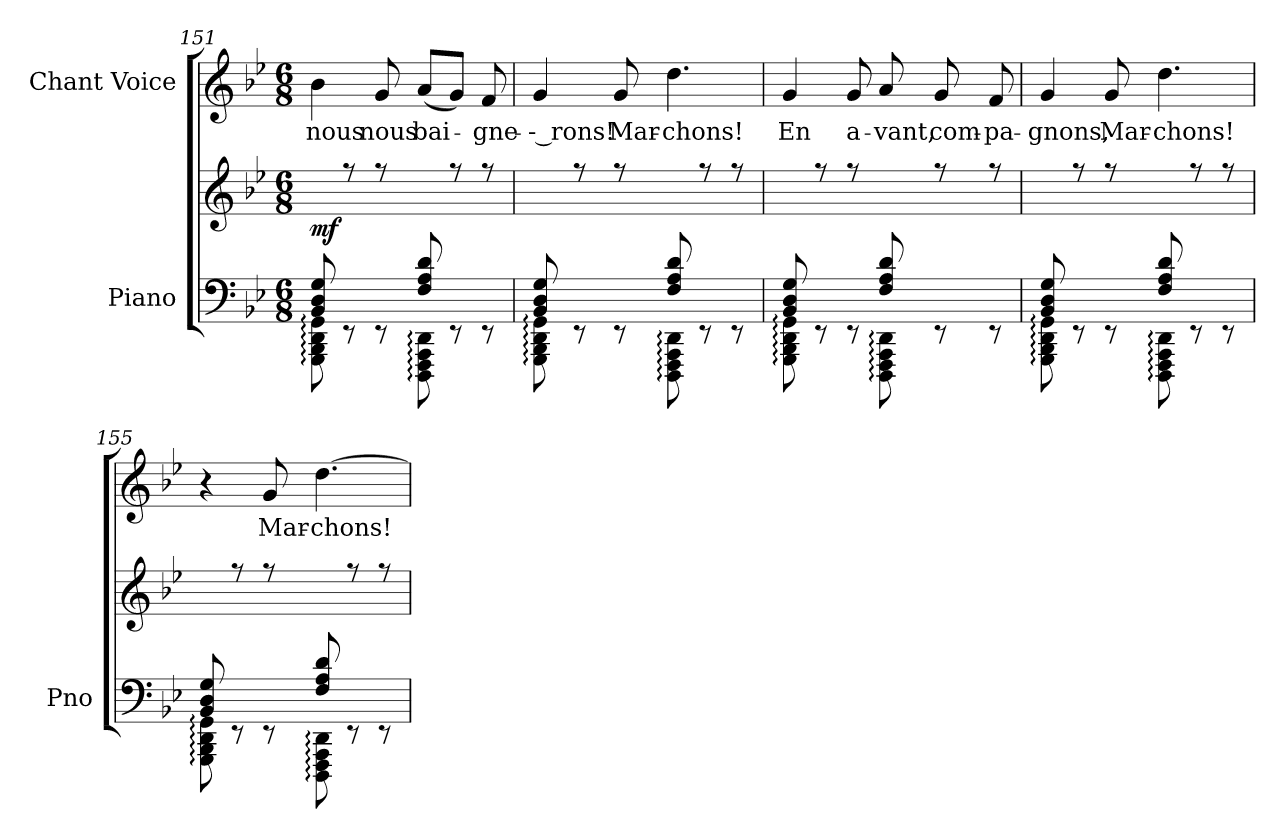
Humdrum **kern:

**kern	**kern	**dynam	**kern	**text
*part2	*part2	*part2	*part1	*part1
*staff3	*staff2	*staff2/3	*staff1	*staff1
*I"Piano	*	*	*I"Chant Voice	*
*I'Pno	*	*	*	*
*clefF4	*clefG2	*	*clefG2	*
*k[b-e-]	*k[b-e-]	*	*k[b-e-]	*
*M6/8	*M6/8	*	*M6/8	*
=151	=151	=151	=151	=151
*^	*	*	*	*
!	!	!	!LO:DY:b	!	!LO:LY:b
8BB-/ 8D/ 8G/	8GGG\: 8BBB-\: 8DD\: 8GG\:	8ryy	mf	4b-\	nous
4ryy	8rEE	8rff	.	.	.
!	!	!	!	!	!LO:LY:b
.	8rEE	8rff	.	8g/	nous
!	!	!	!	!	!LO:LY:b
8F/ 8A/ 8d/	8DDD\: 8FFF\: 8AAA\: 8DD\:	8ryy	.	(<8a/L	bai-
4ryy	8rEE	8rff	.	8g/J)	.
!	!	!	!	!	!LO:LY:b
.	8rEE	8rff	.	8f/	-gne-
!!LO:LB:g=z
=152	=152	=152	=152	=152	=152
!	!	!	!	!	!LO:LY:b
8BB-/ 8D/ 8G/	8GGG\: 8BBB-\: 8DD\: 8GG\:	8ryy	.	4g/	-- rons!
4ryy	8rEE	8rff	.	.	.
!	!	!	!	!	!LO:LY:b
.	8rEE	8rff	.	8g/	Mar-
!	!	!	!	!	!LO:LY:b
8F/ 8A/ 8d/	8DDD\: 8FFF\: 8AAA\: 8DD\:	8ryy	.	4.dd\	-chons!
4ryy	8rEE	8rff	.	.	.
.	8rEE	8rff	.	.	.
=153	=153	=153	=153	=153	=153
!	!	!	!	!	!LO:LY:b
8BB-/ 8D/ 8G/	8GGG\: 8BBB-\: 8DD\: 8GG\:	8ryy	.	4g/	En
4ryy	8rEE	8rff	.	.	.
!	!	!	!	!	!LO:LY:b
.	8rEE	8rff	.	8g/	a-
!	!	!	!	!	!LO:LY:b
8F/ 8A/ 8d/	8DDD\: 8FFF\: 8AAA\: 8DD\:	8ryy	.	8a/	-vant,
!	!	!	!	!	!LO:LY:b
4ryy	8rEE	8rff	.	8g/	com-
!	!	!	!	!	!LO:LY:b
.	8rEE	8rff	.	8f/	-pa-
=154	=154	=154	=154	=154	=154
!	!	!	!	!	!LO:LY:b
8BB-/ 8D/ 8G/	8GGG\: 8BBB-\: 8DD\: 8GG\:	8ryy	.	4g/	-gnons,
4ryy	8rEE	8rff	.	.	.
!	!	!	!	!	!LO:LY:b
.	8rEE	8rff	.	8g/	Mar-
!	!	!	!	!	!LO:LY:b
8F/ 8A/ 8d/	8DDD\: 8FFF\: 8AAA\: 8DD\:	8ryy	.	4.dd\	-chons!
4ryy	8rEE	8rff	.	.	.
.	8rEE	8rff	.	.	.
=155	=155	=155	=155	=155	=155
8BB-/ 8D/ 8G/	8GGG\: 8BBB-\: 8DD\: 8GG\:	8ryy	.	4r	.
4ryy	8rEE	8rff	.	.	.
!	!	!	!	!	!LO:LY:b
.	8rEE	8rff	.	8g/	Mar-
!	!	!	!	!	!LO:LY:b
8F/ 8A/ 8d/	8DDD\: 8FFF\: 8AAA\: 8DD\:	8ryy	.	[4.dd\	-chons!
4ryy	8rEE	8rff	.	.	.
.	8rEE	8rff	.	.	.
*v	*v	*	*	*	*
=	=	=	=	=
*-	*-	*-	*-	*-
